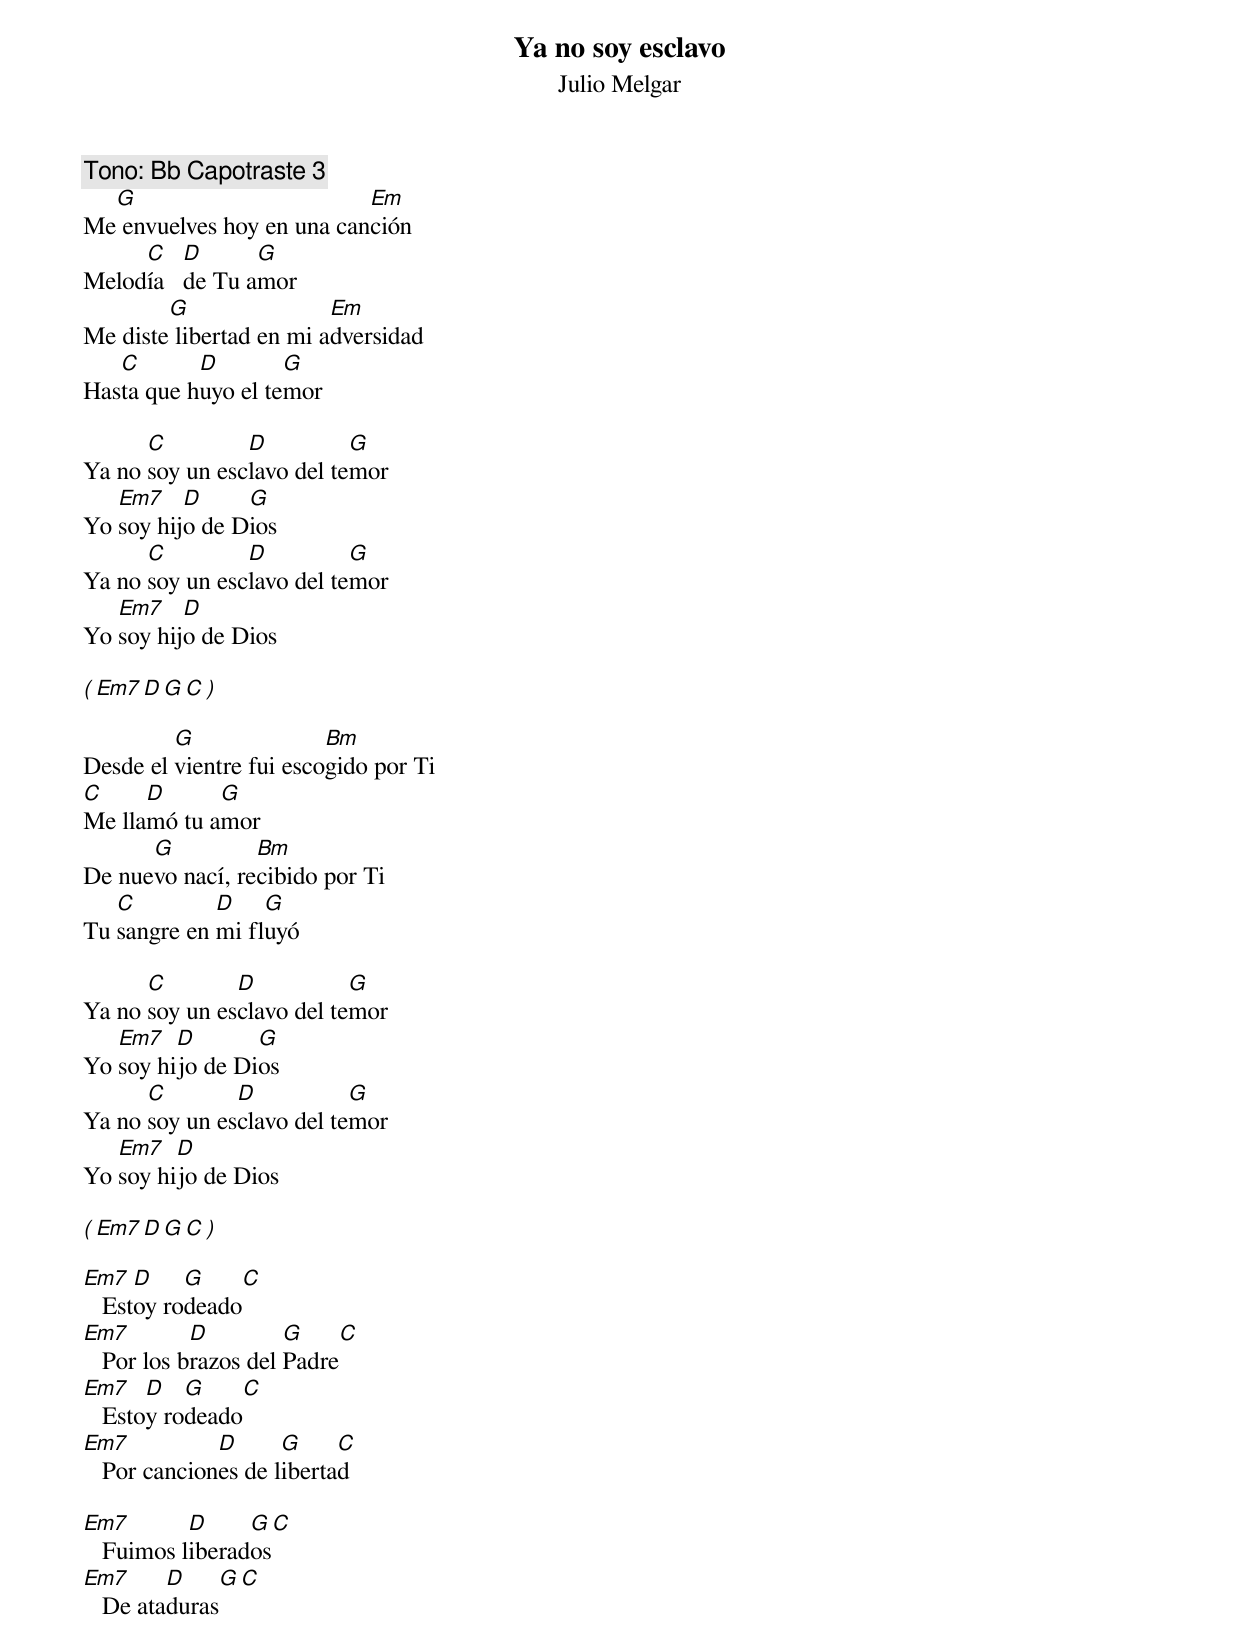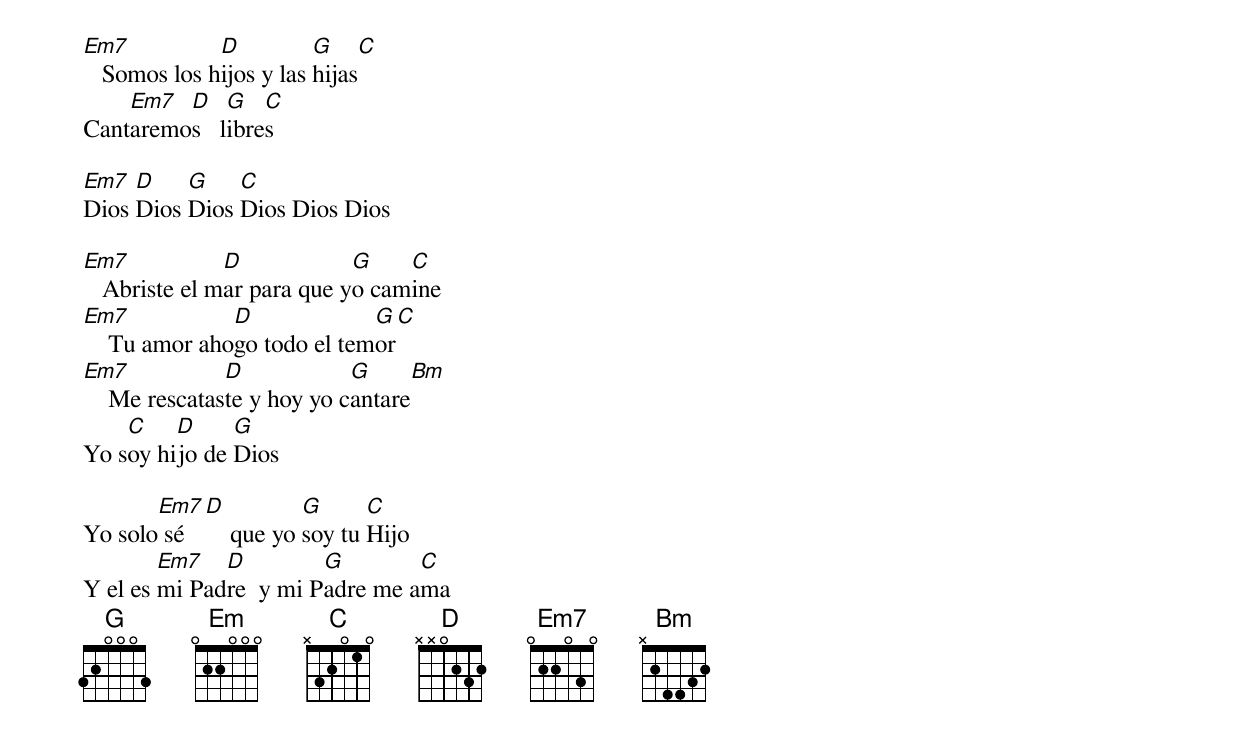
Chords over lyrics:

Ya no soy esclavo
Julio Melgar
Tono: Bb Capotraste 3
  G                        Em
Me envuelves hoy en una canción
     C    D      G
Melodía   de Tu amor
        G                Em
Me diste libertad en mi adversidad
   C       D        G
Hasta que huyo el temor

      C         D          G
Ya no soy un esclavo del temor
   Em7    D     G
Yo soy hijo de Dios
      C         D          G
Ya no soy un esclavo del temor
   Em7    D
Yo soy hijo de Dios

( Em7  D  G  C )

         G               Bm
Desde el vientre fui escogido por Ti
C     D      G
Me llamó tu amor
      G          Bm
De nuevo nací, recibido por Ti
   C         D    G
Tu sangre en mi fluyó

      C        D           G
Ya no soy un esclavo del temor
   Em7   D       G
Yo soy hijo de Dios
      C        D           G
Ya no soy un esclavo del temor
   Em7   D
Yo soy hijo de Dios

( Em7  D  G  C )

Em7   D    G     C
   Estoy rodeado
Em7         D         G     C
   Por los brazos del Padre
Em7    D   G      C
   Estoy rodeado
Em7           D      G     C
   Por canciones de libertad

Em7        D     G  C
   Fuimos liberados
Em7      D     G  C
   De ataduras
Em7           D          G      C
   Somos los hijos y las hijas
    Em7  D    G   C
Cantaremos   libres

Em7  D    G    C
Dios Dios Dios Dios Dios Dios

Em7            D            G    C
   Abriste el mar para que yo camine
Em7            D             G  C
    Tu amor ahogo todo el temor
Em7            D            G      Bm
    Me rescataste y hoy yo cantare
    C    D     G
Yo soy hijo de Dios

       Em7  D          G      C
Yo solo sé      que yo soy tu Hijo
        Em7   D         G        C
Y el es mi Padre  y mi Padre me ama
